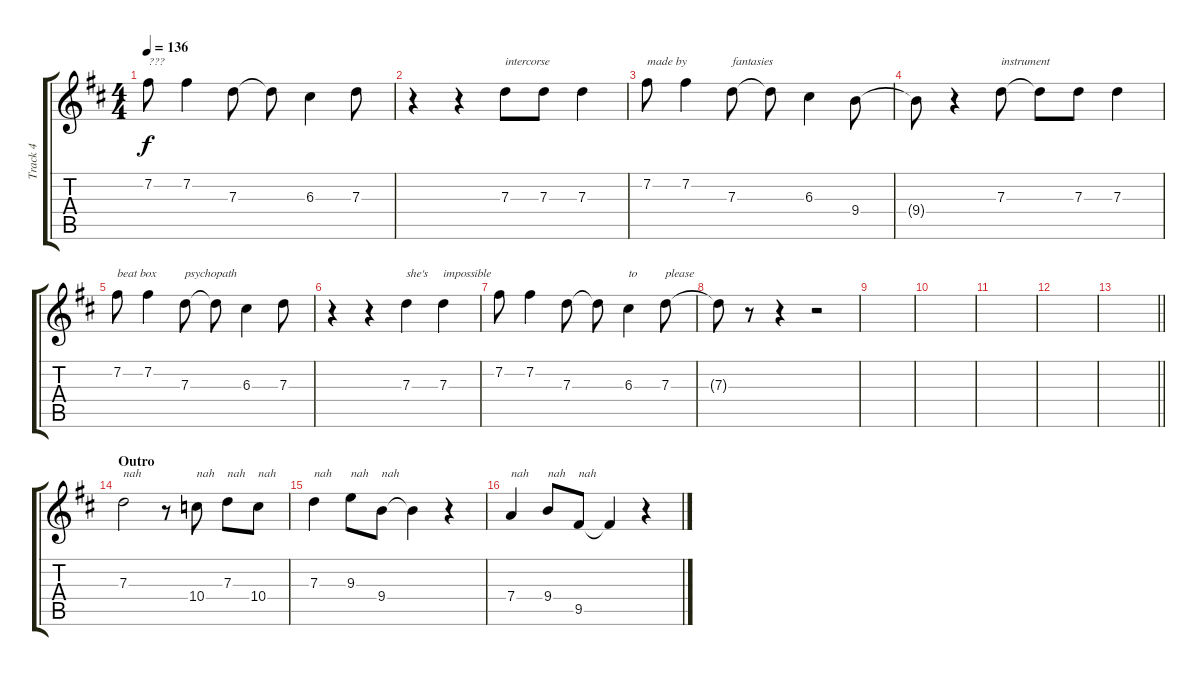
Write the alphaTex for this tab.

\track ("Track 4" "Track 4") {instrument acousticguitarsteel}
\staff {score tabs}
\tuning (E4 B3 G3 D3 A2 E2) {hide}
\ts (4 4)
\tempo 136
\clef g2
\ks d
7.2.8{txt "???" dy f} 7.2.4 7.3.8 7.3{t}.8 6.3.4 7.3.8 |
r.4 r.4 7.3.8{txt "intercorse"} 7.3.8 7.3.4 |
7.2.8{txt "made by"} 7.2.4 7.3.8{txt "fantasies"} 7.3{t}.8 6.3.4 9.4.8 |
9.4{t}.8 r.4 7.3.8{txt "instrument"} 7.3{t}.8 7.3.8 7.3.4 |
7.2.8{txt "beat box"} 7.2.4 7.3.8{txt "psychopath"} 7.3{t}.8 6.3.4 7.3.8 |
r.4 r.4 7.3.4{txt "she's"} 7.3.4{txt "impossible"} |
7.2.8 7.2.4 7.3.8 7.3{t}.8 6.3.4{txt "to"} 7.3.8{txt "please"} |
7.3{t}.8 r.8 r.4 r.2 |
|
|
|
|
\barLineRight lightlight
|
\section ("" "Outro")
7.3.2{txt "nah"} r.8 10.4.8{txt "nah"} 7.3.8{txt "nah"} 10.4.8{txt "nah"} |
7.3.4{txt "nah"} 9.3.8{txt "nah"} 9.4.8{txt "nah"} 9.4{t}.4 r.4 |
7.4.4{txt "nah"} 9.4.8{txt "nah"} 9.5.8{txt "nah"} 9.5{t}.4 r.4
